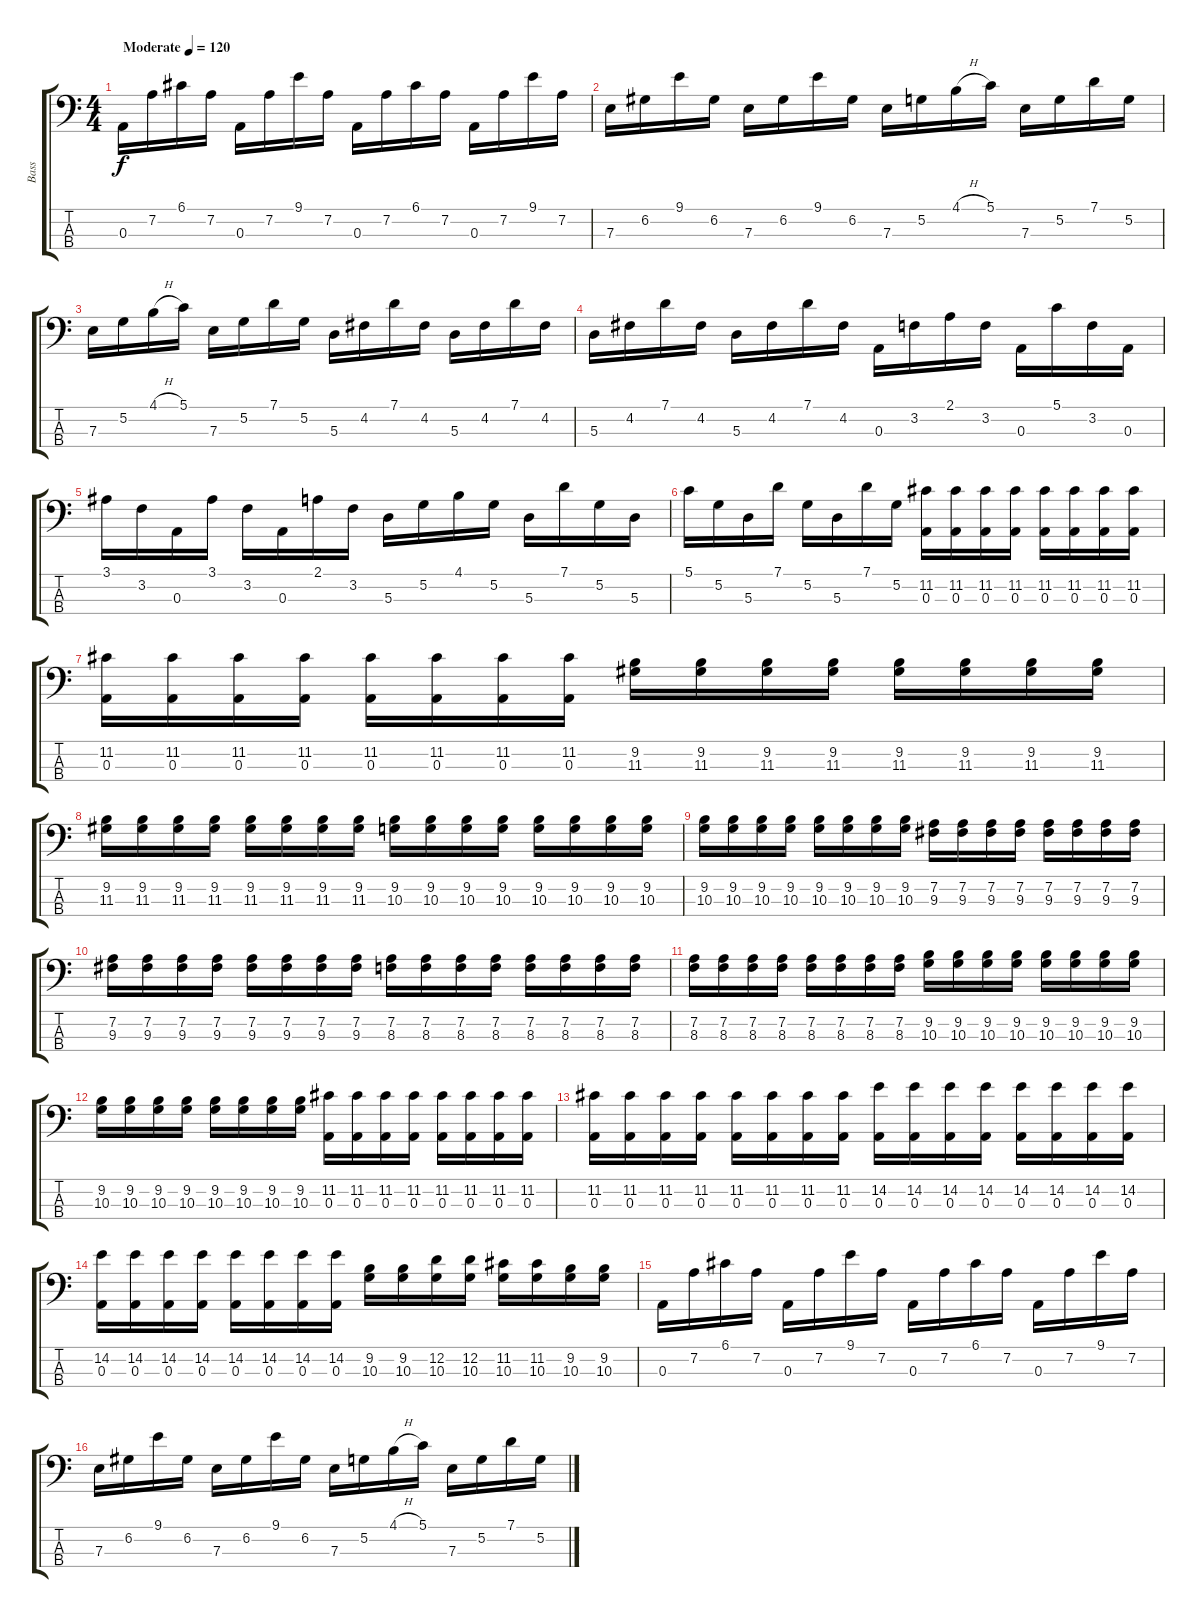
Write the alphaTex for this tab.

\track ("Bass" "Bass") {instrument electricbasspick}
\staff {score tabs}
\tuning (G2 D2 A1 E1) {hide}
\ts (4 4)
\tempo (120 "Moderate")
\clef f4
\ks c
0.3.16{dy f instrument electricbasspick} 7.2.16 6.1.16 7.2.16 0.3.16 7.2.16 9.1.16 7.2.16 0.3.16 7.2.16 6.1.16 7.2.16 0.3.16 7.2.16 9.1.16 7.2.16 |
7.3.16 6.2.16 9.1.16 6.2.16 7.3.16 6.2.16 9.1.16 6.2.16 7.3.16 5.2.16 4.1{h}.16 5.1.16 7.3.16 5.2.16 7.1.16 5.2.16 |
7.3.16 5.2.16 4.1{h}.16 5.1.16 7.3.16 5.2.16 7.1.16 5.2.16 5.3.16 4.2.16 7.1.16 4.2.16 5.3.16 4.2.16 7.1.16 4.2.16 |
5.3.16 4.2.16 7.1.16 4.2.16 5.3.16 4.2.16 7.1.16 4.2.16 0.3.16 3.2.16 2.1.16 3.2.16 0.3.16 5.1.16 3.2.16 0.3.16 |
3.1.16 3.2.16 0.3.16 3.1.16 3.2.16 0.3.16 2.1.16 3.2.16 5.3.16 5.2.16 4.1.16 5.2.16 5.3.16 7.1.16 5.2.16 5.3.16 |
5.1.16 5.2.16 5.3.16 7.1.16 5.2.16 5.3.16 7.1.16 5.2.16 (11.2 0.3).16 (11.2 0.3).16 (11.2 0.3).16 (11.2 0.3).16 (11.2 0.3).16 (11.2 0.3).16 (11.2 0.3).16 (11.2 0.3).16 |
(11.2 0.3).16 (11.2 0.3).16 (11.2 0.3).16 (11.2 0.3).16 (11.2 0.3).16 (11.2 0.3).16 (11.2 0.3).16 (11.2 0.3).16 (9.2 11.3).16 (9.2 11.3).16 (9.2 11.3).16 (9.2 11.3).16 (9.2 11.3).16 (9.2 11.3).16 (9.2 11.3).16 (9.2 11.3).16 |
(9.2 11.3).16 (9.2 11.3).16 (9.2 11.3).16 (9.2 11.3).16 (9.2 11.3).16 (9.2 11.3).16 (9.2 11.3).16 (9.2 11.3).16 (9.2 10.3).16 (9.2 10.3).16 (9.2 10.3).16 (9.2 10.3).16 (9.2 10.3).16 (9.2 10.3).16 (9.2 10.3).16 (9.2 10.3).16 |
(9.2 10.3).16 (9.2 10.3).16 (9.2 10.3).16 (9.2 10.3).16 (9.2 10.3).16 (9.2 10.3).16 (9.2 10.3).16 (9.2 10.3).16 (7.2 9.3).16 (7.2 9.3).16 (7.2 9.3).16 (7.2 9.3).16 (7.2 9.3).16 (7.2 9.3).16 (7.2 9.3).16 (7.2 9.3).16 |
(7.2 9.3).16 (7.2 9.3).16 (7.2 9.3).16 (7.2 9.3).16 (7.2 9.3).16 (7.2 9.3).16 (7.2 9.3).16 (7.2 9.3).16 (7.2 8.3).16 (7.2 8.3).16 (7.2 8.3).16 (7.2 8.3).16 (7.2 8.3).16 (7.2 8.3).16 (7.2 8.3).16 (7.2 8.3).16 |
(7.2 8.3).16 (7.2 8.3).16 (7.2 8.3).16 (7.2 8.3).16 (7.2 8.3).16 (7.2 8.3).16 (7.2 8.3).16 (7.2 8.3).16 (9.2 10.3).16 (9.2 10.3).16 (9.2 10.3).16 (9.2 10.3).16 (9.2 10.3).16 (9.2 10.3).16 (9.2 10.3).16 (9.2 10.3).16 |
(9.2 10.3).16 (9.2 10.3).16 (9.2 10.3).16 (9.2 10.3).16 (9.2 10.3).16 (9.2 10.3).16 (9.2 10.3).16 (9.2 10.3).16 (11.2 0.3).16 (11.2 0.3).16 (11.2 0.3).16 (11.2 0.3).16 (11.2 0.3).16 (11.2 0.3).16 (11.2 0.3).16 (11.2 0.3).16 |
(11.2 0.3).16 (11.2 0.3).16 (11.2 0.3).16 (11.2 0.3).16 (11.2 0.3).16 (11.2 0.3).16 (11.2 0.3).16 (11.2 0.3).16 (14.2 0.3).16 (14.2 0.3).16 (14.2 0.3).16 (14.2 0.3).16 (14.2 0.3).16 (14.2 0.3).16 (14.2 0.3).16 (14.2 0.3).16 |
(14.2 0.3).16 (14.2 0.3).16 (14.2 0.3).16 (14.2 0.3).16 (14.2 0.3).16 (14.2 0.3).16 (14.2 0.3).16 (14.2 0.3).16 (9.2 10.3).16 (9.2 10.3).16 (12.2 10.3).16 (12.2 10.3).16 (11.2 10.3).16 (11.2 10.3).16 (9.2 10.3).16 (9.2 10.3).16 |
0.3.16 7.2.16 6.1.16 7.2.16 0.3.16 7.2.16 9.1.16 7.2.16 0.3.16 7.2.16 6.1.16 7.2.16 0.3.16 7.2.16 9.1.16 7.2.16 |
7.3.16 6.2.16 9.1.16 6.2.16 7.3.16 6.2.16 9.1.16 6.2.16 7.3.16 5.2.16 4.1{h}.16 5.1.16 7.3.16 5.2.16 7.1.16 5.2.16
